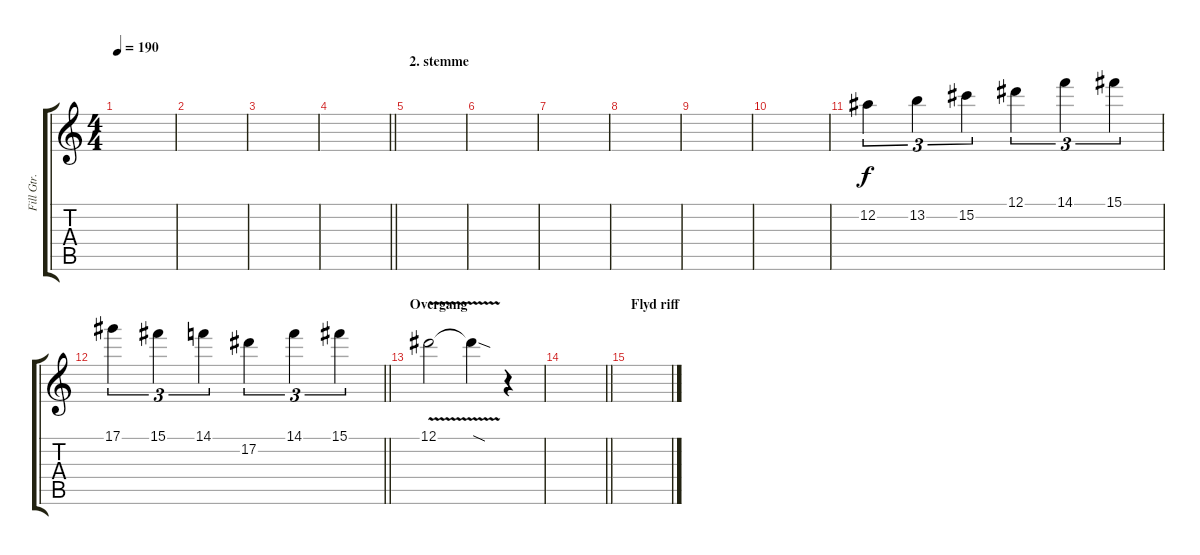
\track ("Fill Gtr. 2" "Fill Gtr. ") {instrument distortionguitar}
\staff {score tabs}
\tuning (Eb4 Bb3 Gb3 Db3 Ab2 Eb2) {hide}
\ts (4 4)
\tempo 190
\clef g2
\ks c
|
|
|
\barLineRight lightlight
|
\section ("" "2. stemme")
|
|
|
|
|
|
12.2.4{tu (3 2)} 13.2.4{tu (3 2)} 15.2.4{tu (3 2)} 12.1.4{tu (3 2)} 14.1.4{tu (3 2)} 15.1.4{tu (3 2)} |
\barLineRight lightlight
17.1.4{tu (3 2)} 15.1.4{tu (3 2)} 14.1.4{tu (3 2)} 17.2.4{tu (3 2)} 14.1.4{tu (3 2)} 15.1.4{tu (3 2)} |
\section ("" "Overgang")
12.1{v}.2 12.1{sod t}.4 r.4 |
\barLineRight lightlight
|
\section ("" "Flyd riff")
